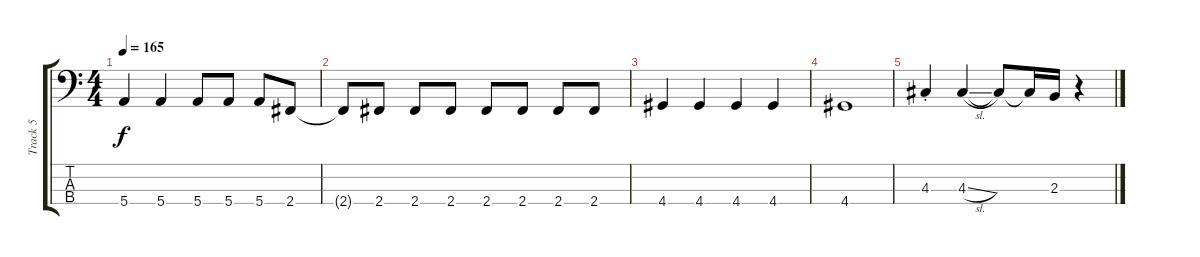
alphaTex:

\track ("Track 5" "Track 5") {instrument electricbassfinger}
\staff {score tabs}
\tuning (G2 D2 A1 E1) {hide}
\ts (4 4)
\tempo 165
\clef f4
\ks c
5.4.4{dy f} 5.4.4 5.4.8 5.4.8 5.4.8 2.4.8 |
2.4{t}.8 2.4.8 2.4.8 2.4.8 2.4.8 2.4.8 2.4.8 2.4.8 |
4.4.4 4.4.4 4.4.4 4.4.4 |
4.4.1 |
4.3{st}.4 4.3{sl}.4 4.3{t}.8 4.3{t}.16 2.3.16 r.4
